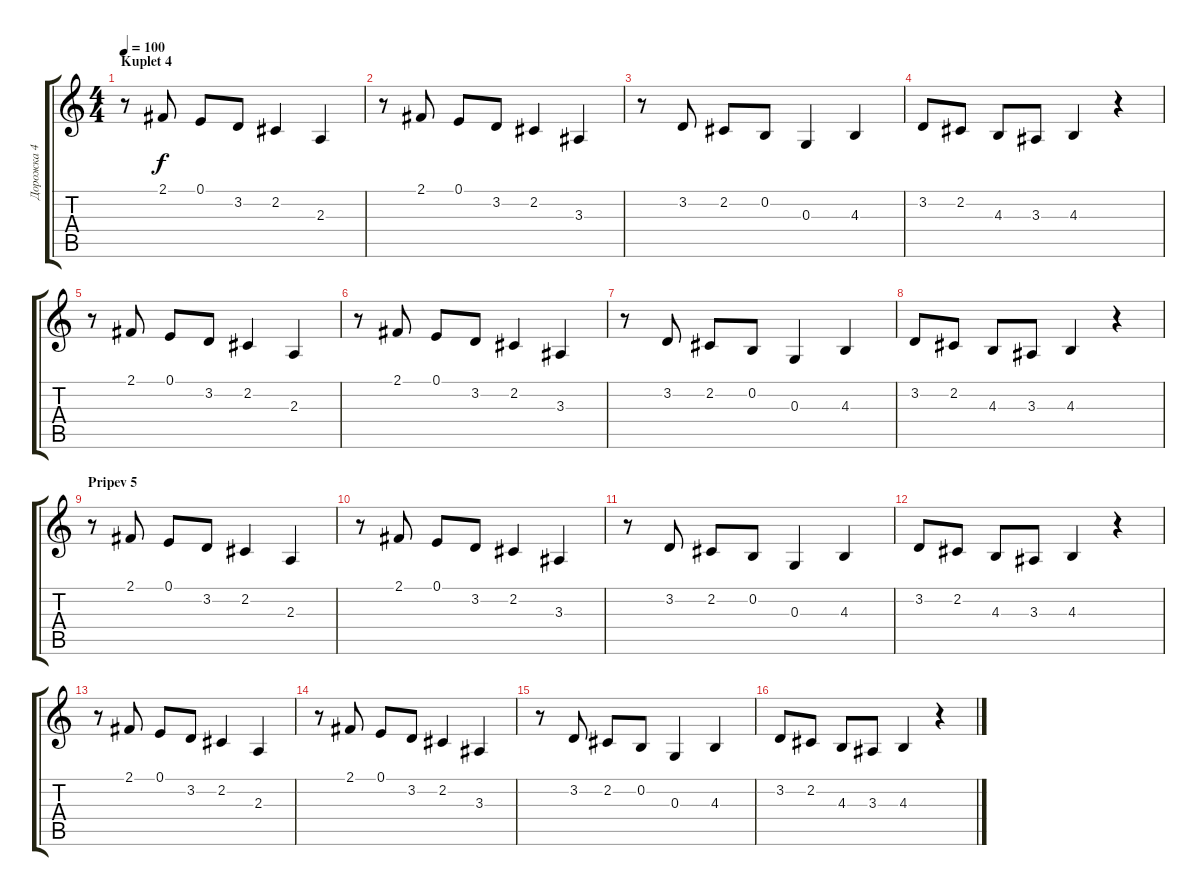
\track ("Дорожка 4" "Дорожка 4") {instrument viola}
\staff {score tabs}
\tuning (E4 B3 G3 D3 A2 E2) {hide}
\ts (4 4)
\section ("" "Kuplet 4")
\tempo 100
\clef g2
\ks c
r.8{dy f} 2.1.8 0.1.8 3.2.8 2.2.4 2.3.4 |
r.8 2.1.8 0.1.8 3.2.8 2.2.4 3.3.4 |
r.8 3.2.8 2.2.8 0.2.8 0.3.4 4.3.4 |
3.2.8 2.2.8 4.3.8 3.3.8 4.3.4 r.4 |
r.8 2.1.8 0.1.8 3.2.8 2.2.4 2.3.4 |
r.8 2.1.8 0.1.8 3.2.8 2.2.4 3.3.4 |
r.8 3.2.8 2.2.8 0.2.8 0.3.4 4.3.4 |
3.2.8 2.2.8 4.3.8 3.3.8 4.3.4 r.4 |
\section ("" "Pripev 5")
r.8 2.1.8 0.1.8 3.2.8 2.2.4 2.3.4 |
r.8 2.1.8 0.1.8 3.2.8 2.2.4 3.3.4 |
r.8 3.2.8 2.2.8 0.2.8 0.3.4 4.3.4 |
3.2.8 2.2.8 4.3.8 3.3.8 4.3.4 r.4 |
r.8 2.1.8 0.1.8 3.2.8 2.2.4 2.3.4 |
r.8 2.1.8 0.1.8 3.2.8 2.2.4 3.3.4 |
r.8 3.2.8 2.2.8 0.2.8 0.3.4 4.3.4 |
3.2.8 2.2.8 4.3.8 3.3.8 4.3.4 r.4
